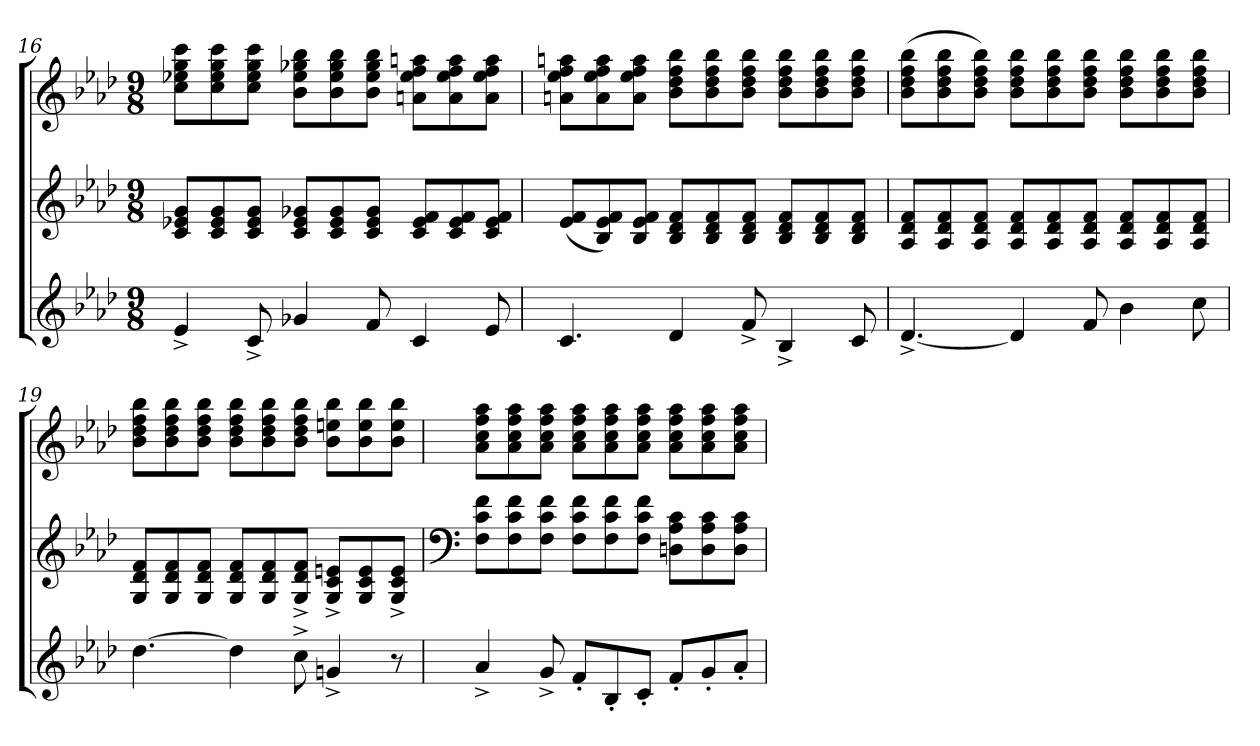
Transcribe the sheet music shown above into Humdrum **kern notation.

**kern	**kern	**kern
*part2	*part2	*part1
*staff3	*staff2	*staff1
*clefG2	*clefG2	*clefG2
*k[b-e-a-d-]	*k[b-e-a-d-]	*k[b-e-a-d-]
*M9/8	*M9/8	*M9/8
=16	=16	=16
4e-^/	8c/ 8e-X/ 8g/L	8cc\ 8ee-X\ 8gg\ 8ccc\L
.	8c/ 8e-/ 8g/	8cc\ 8ee-\ 8gg\ 8ccc\
8c^/	8c/ 8e-/ 8g/J	8cc\ 8ee-\ 8gg\ 8ccc\J
4g-X/	8c/ 8e-/ 8g-X/L	8b-\ 8ee-\ 8gg-X\ 8bb-\L
.	8c/ 8e-/ 8g-/	8b-\ 8ee-\ 8gg-\ 8bb-\
8f/	8c/ 8e-/ 8g-/J	8b-\ 8ee-\ 8gg-\ 8bb-\J
4c/	8c/ 8e-/ 8f/L	8an\ 8ee-\ 8ff\ 8aan\L
.	8c/ 8e-/ 8f/	8a\ 8ee-\ 8ff\ 8aa\
8e-/	8c/ 8e-/ 8f/J	8a\ 8ee-\ 8ff\ 8aa\J
=17	=17	=17
4.c/	(<8e-/ 8f/L	8an\ 8ee-\ 8ff\ 8aan\L
.	8B-/ 8e-/ 8f/)	8a\ 8ee-\ 8ff\ 8aa\
.	8B-/ 8e-/ 8f/J	8a\ 8ee-\ 8ff\ 8aa\J
4d-/	8B-/ 8d-/ 8f/L	8b-\ 8dd-\ 8ff\ 8bb-\L
.	8B-/ 8d-/ 8f/	8b-\ 8dd-\ 8ff\ 8bb-\
8f^/	8B-/ 8d-/ 8f/J	8b-\ 8dd-\ 8ff\ 8bb-\J
4B-^/	8B-/ 8d-/ 8f/L	8b-\ 8dd-\ 8ff\ 8bb-\L
.	8B-/ 8d-/ 8f/	8b-\ 8dd-\ 8ff\ 8bb-\
8c/	8B-/ 8d-/ 8f/J	8b-\ 8dd-\ 8ff\ 8bb-\J
=18	=18	=18
[4.d-^/	8A-/ 8d-/ 8f/L	(<8b-\ 8dd-\ 8ff\ 8bb-\L
.	8A-/ 8d-/ 8f/	8b-\ 8dd-\ 8ff\ 8bb-\
.	8A-/ 8d-/ 8f/J	8b-\ 8dd-\ 8ff\ 8bb-\J)
4d-/]	8A-/ 8d-/ 8f/L	8b-\ 8dd-\ 8ff\ 8bb-\L
.	8A-/ 8d-/ 8f/	8b-\ 8dd-\ 8ff\ 8bb-\
8f/	8A-/ 8d-/ 8f/J	8b-\ 8dd-\ 8ff\ 8bb-\J
4b-\	8A-/ 8d-/ 8f/L	8b-\ 8dd-\ 8ff\ 8bb-\L
.	8A-/ 8d-/ 8f/	8b-\ 8dd-\ 8ff\ 8bb-\
8cc\	8A-/ 8d-/ 8f/J	8b-\ 8dd-\ 8ff\ 8bb-\J
=19	=19	=19
[4.dd-\	8G/ 8d-/ 8f/L	8b-\ 8dd-\ 8ff\ 8bb-\L
.	8G/ 8d-/ 8f/	8b-\ 8dd-\ 8ff\ 8bb-\
.	8G/ 8d-/ 8f/J	8b-\ 8dd-\ 8ff\ 8bb-\J
4dd-\]	8G/ 8d-/ 8f/L	8b-\ 8dd-\ 8ff\ 8bb-\L
.	8G/ 8d-/ 8f/	8b-\ 8dd-\ 8ff\ 8bb-\
8cc^\	8G/^ 8d-/^ 8f/^J	8b-\ 8dd-\ 8ff\ 8bb-\J
4gn^/	8G/^ 8c/^ 8en/^L	8b-\ 8een\ 8bb-\L
.	8G/ 8c/ 8e/	8b-\ 8ee\ 8bb-\
8r	8G/^ 8c/^ 8e/^J	8b-\ 8ee\ 8bb-\J
=20	=20	=20
*	*clefF4	*
4a-^/	8F\ 8c\ 8f\L	8a-\ 8cc\ 8ff\ 8aa-\L
.	8F\ 8c\ 8f\	8a-\ 8cc\ 8ff\ 8aa-\
8g^/	8F\ 8c\ 8f\J	8a-\ 8cc\ 8ff\ 8aa-\J
8f'/L	8F\ 8c\ 8f\L	8a-\ 8cc\ 8ff\ 8aa-\L
8B-'/	8F\ 8c\ 8f\	8a-\ 8cc\ 8ff\ 8aa-\
8c'/J	8F\ 8c\ 8f\J	8a-\ 8cc\ 8ff\ 8aa-\J
8f'/L	8Dn\ 8A-\ 8c\L	8a-\ 8cc\ 8ff\ 8aa-\L
8g'/	8D\ 8A-\ 8c\	8a-\ 8cc\ 8ff\ 8aa-\
8a-'/J	8D\ 8A-\ 8c\J	8a-\ 8cc\ 8ff\ 8aa-\J
=	=	=
*-	*-	*-
